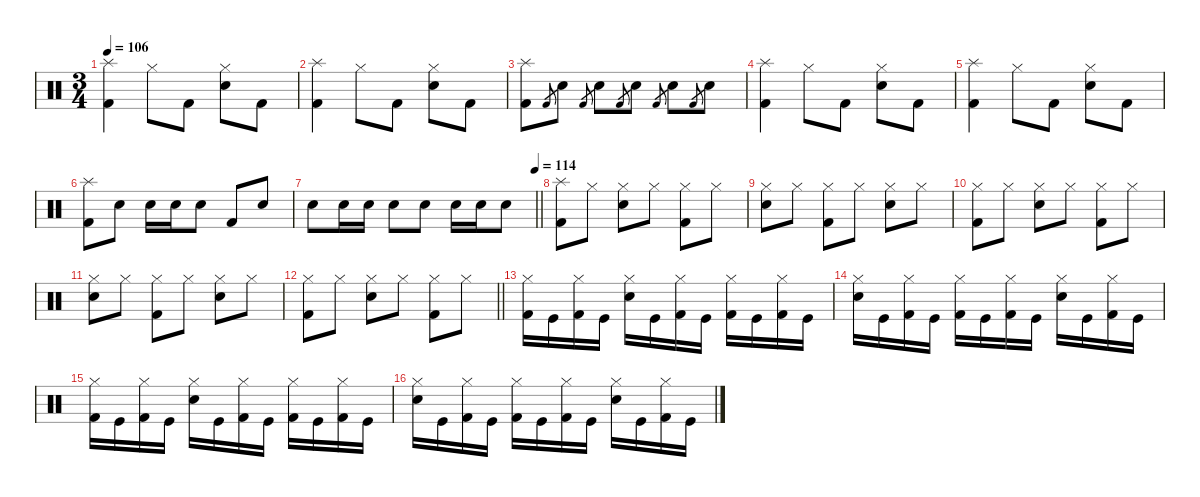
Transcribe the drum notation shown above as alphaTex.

\defaultSystemsLayout 4
\hideDynamics
\bracketExtendMode nobrackets
\singleTrackTrackNamePolicy hidden
\multiTrackTrackNamePolicy hidden
\otherSystemsTrackNameOrientation horizontal
\track ("Lars Ulrich" "drm.") {instrument percussion}
\staff {score}
\articulation defaults
\ts (3 4)
\tempo 106
\clef neutral
\ks c
("Splash (hit)" "Kick (hit) 2").4{dy fff beam Down} "Hi-Hat (closed)".8{dy f beam Down} "Kick (hit) 2".8{beam Down} ("Hi-Hat (closed)" "Snare (hit) 2").8{dy fff beam Down} "Kick (hit) 2".8{dy f beam Down} |
("Splash (hit)" "Kick (hit) 2").4{dy fff beam Down} "Hi-Hat (closed)".8{dy f beam Down} "Kick (hit) 2".8{beam Down} ("Hi-Hat (closed)" "Snare (hit) 2").8{dy fff beam Down} "Kick (hit) 2".8{dy f beam Down} |
("Splash (hit)" "Kick (hit) 2").8{dy fff beam Down} "Kick (hit) 2".8{gr dy mf beam Up} "Snare (hit) 2".8{dy f beam Down} "Kick (hit) 2".8{gr dy mf beam Up} "Snare (hit) 2".8{dy f beam Down} "Kick (hit) 2".8{gr dy mf beam Up} "Snare (hit) 2".8{dy f beam Down} "Kick (hit) 2".8{gr dy mf beam Up} "Snare (hit) 2".8{dy f beam Down} "Kick (hit) 2".8{gr dy mf beam Up} "Snare (hit) 2".8{dy f beam Down} |
("Splash (hit)" "Kick (hit) 2").4{dy fff beam Down} "Hi-Hat (closed)".8{dy f beam Down} "Kick (hit) 2".8{beam Down} ("Hi-Hat (closed)" "Snare (hit) 2").8{dy fff beam Down} "Kick (hit) 2".8{dy f beam Down} |
("Splash (hit)" "Kick (hit) 2").4{dy fff beam Down} "Hi-Hat (closed)".8{dy f beam Down} "Kick (hit) 2".8{beam Down} ("Hi-Hat (closed)" "Snare (hit) 2").8{dy fff beam Down} "Kick (hit) 2".8{dy f beam Down} |
("Splash (hit)" "Kick (hit) 2").8{dy fff beam Down} "Snare (hit) 2".8{dy f beam Down} "Snare (hit) 2".16{beam Down} "Snare (hit) 2".16{beam Down} "Snare (hit) 2".8{beam Down} "Kick (hit) 2".8{beam Up} "Snare (hit) 2".8{beam Up} |
\tempo (114 1)
\barLineRight lightlight "Snare (hit) 2".8{beam Down} "Snare (hit) 2".16{beam Down} "Snare (hit) 2".16{beam Down} "Snare (hit) 2".8{beam Down} "Snare (hit) 2".8{beam Down} "Snare (hit) 2".16{beam Down} "Snare (hit) 2".16{beam Down} "Snare (hit) 2".8{beam Down}
|
("Splash (hit)" "Kick (hit) 2").8{dy fff beam Down} "Hi-Hat (closed)".8{dy f beam Down} ("Hi-Hat (closed)" "Snare (hit) 2").8{beam Down} "Hi-Hat (closed)".8{beam Down} ("Hi-Hat (closed)" "Kick (hit) 2").8{beam Down} "Hi-Hat (closed)".8{beam Down} |
("Hi-Hat (closed)" "Snare (hit) 2").8{beam Down} "Hi-Hat (closed)".8{beam Down} ("Hi-Hat (closed)" "Kick (hit) 2").8{beam Down} "Hi-Hat (closed)".8{beam Down} ("Hi-Hat (closed)" "Snare (hit) 2").8{beam Down} "Hi-Hat (closed)".8{beam Down} |
("Hi-Hat (closed)" "Kick (hit) 2").8{dy fff beam Down} "Hi-Hat (closed)".8{dy f beam Down} ("Hi-Hat (closed)" "Snare (hit) 2").8{beam Down} "Hi-Hat (closed)".8{beam Down} ("Hi-Hat (closed)" "Kick (hit) 2").8{beam Down} "Hi-Hat (closed)".8{beam Down} |
("Hi-Hat (closed)" "Snare (hit) 2").8{beam Down} "Hi-Hat (closed)".8{beam Down} ("Hi-Hat (closed)" "Kick (hit) 2").8{beam Down} "Hi-Hat (closed)".8{beam Down} ("Hi-Hat (closed)" "Snare (hit) 2").8{beam Down} "Hi-Hat (closed)".8{beam Down} |
\barLineRight lightlight
("Hi-Hat (closed)" "Kick (hit) 2").8{dy fff beam Down} "Hi-Hat (closed)".8{dy f beam Down} ("Hi-Hat (closed)" "Snare (hit) 2").8{beam Down} "Hi-Hat (closed)".8{beam Down} ("Hi-Hat (closed)" "Kick (hit) 2").8{beam Down} "Hi-Hat (closed)".8{beam Down} |
("Hi-Hat (closed)" "Kick (hit) 2").16{beam Down} "Kick (hit)".16{beam Down} ("Hi-Hat (closed)" "Kick (hit) 2").16{beam Down} "Kick (hit)".16{beam Down} ("Hi-Hat (closed)" "Snare (hit) 2").16{beam Down} "Kick (hit)".16{beam Down} ("Hi-Hat (closed)" "Kick (hit) 2").16{beam Down} "Kick (hit)".16{beam Down} ("Hi-Hat (closed)" "Kick (hit) 2").16{beam Down} "Kick (hit)".16{beam Down} ("Hi-Hat (closed)" "Kick (hit) 2").16{beam Down} "Kick (hit)".16{beam Down} |
("Hi-Hat (closed)" "Snare (hit) 2").16{beam Down} "Kick (hit)".16{beam Down} ("Hi-Hat (closed)" "Kick (hit) 2").16{beam Down} "Kick (hit)".16{beam Down} ("Hi-Hat (closed)" "Kick (hit) 2").16{beam Down} "Kick (hit)".16{beam Down} ("Hi-Hat (closed)" "Kick (hit) 2").16{beam Down} "Kick (hit)".16{beam Down} ("Hi-Hat (closed)" "Snare (hit) 2").16{beam Down} "Kick (hit)".16{beam Down} ("Hi-Hat (closed)" "Kick (hit) 2").16{beam Down} "Kick (hit)".16{beam Down} |
("Hi-Hat (closed)" "Kick (hit) 2").16{beam Down} "Kick (hit)".16{beam Down} ("Hi-Hat (closed)" "Kick (hit) 2").16{beam Down} "Kick (hit)".16{beam Down} ("Hi-Hat (closed)" "Snare (hit) 2").16{beam Down} "Kick (hit)".16{beam Down} ("Hi-Hat (closed)" "Kick (hit) 2").16{beam Down} "Kick (hit)".16{beam Down} ("Hi-Hat (closed)" "Kick (hit) 2").16{beam Down} "Kick (hit)".16{beam Down} ("Hi-Hat (closed)" "Kick (hit) 2").16{beam Down} "Kick (hit)".16{beam Down} |
("Hi-Hat (closed)" "Snare (hit) 2").16{beam Down} "Kick (hit)".16{beam Down} ("Hi-Hat (closed)" "Kick (hit) 2").16{beam Down} "Kick (hit)".16{beam Down} ("Hi-Hat (closed)" "Kick (hit) 2").16{beam Down} "Kick (hit)".16{beam Down} ("Hi-Hat (closed)" "Kick (hit) 2").16{beam Down} "Kick (hit)".16{beam Down} ("Hi-Hat (closed)" "Snare (hit) 2").16{beam Down} "Kick (hit)".16{beam Down} ("Hi-Hat (closed)" "Kick (hit) 2").16{beam Down} "Kick (hit)".16{beam Down}
